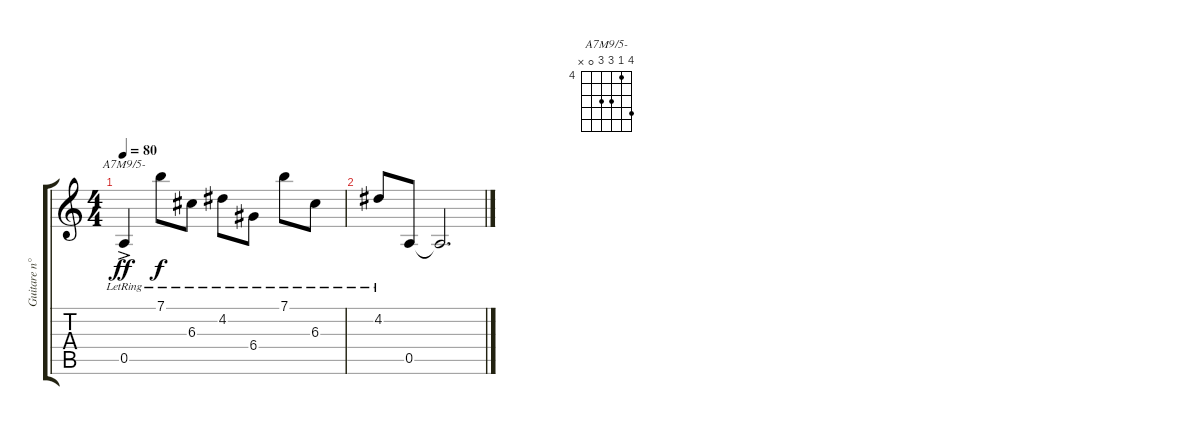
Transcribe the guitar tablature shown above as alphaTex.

\track ("Guitare n°1" "Guitare n°") {instrument acousticguitarnylon}
\staff {score tabs}
\tuning (E4 B3 G3 D3 A2 E2) {hide}
\chord ("A7M9/5-" 7 4 6 6 0 x) {firstfret 4}
\ts (4 4)
\tempo 80
\clef g2
\ks c
0.5{ac lr}.4{ch "A7M9/5-" dy ff} 7.1{lr}.8{dy f} 6.3{lr}.8 4.2{lr}.8 6.4{lr}.8 7.1{lr}.8 6.3{lr}.8 |
4.2{lr}.8 0.5.8 0.5{t}.2{d}
